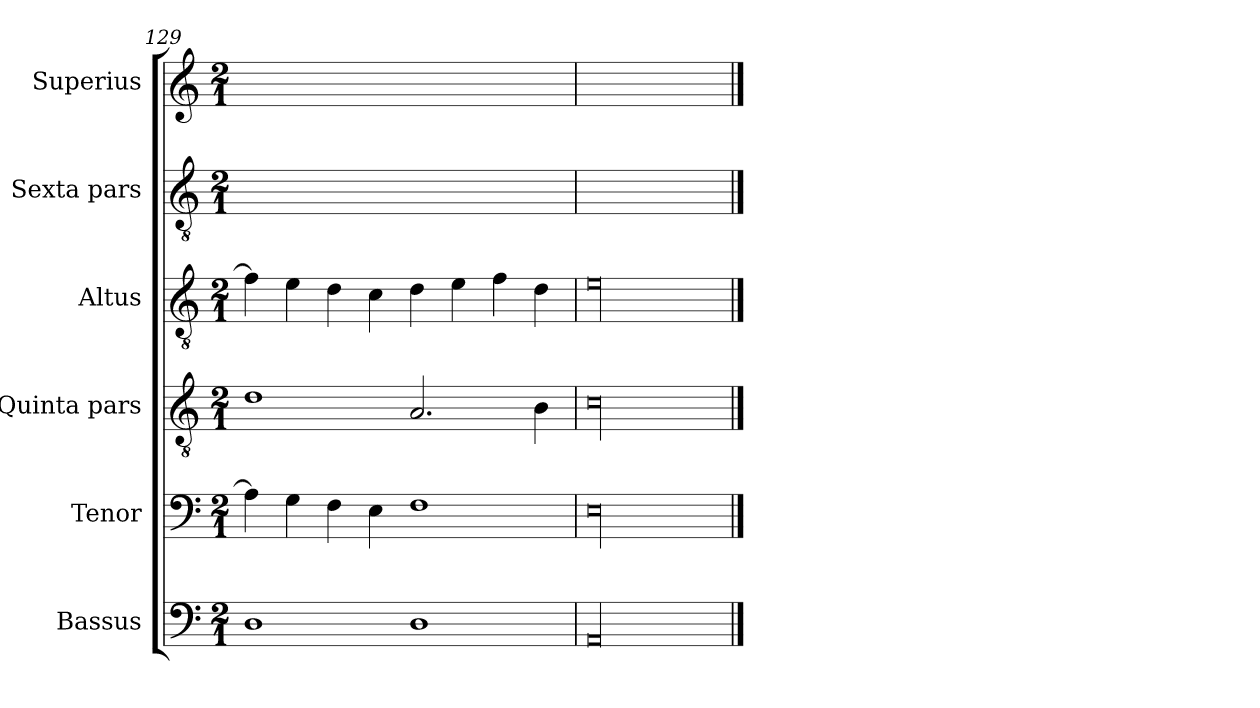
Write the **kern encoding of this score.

**kern	**kern	**kern	**kern	**kern	**kern
*part6	*part5	*part4	*part3	*part2	*part1
*staff6	*staff5	*staff4	*staff3	*staff2	*staff1
*I"Bassus	*I"Tenor	*I"Quinta pars	*I"Altus	*I"Sexta pars	*I"Superius
*I'B	*I'T	*I'Q	*	*I'Sx	*I'S
*clefF4	*clefF4	*clefGv2	*clefGv2	*clefGv2	*clefG2
*k[]	*k[]	*k[]	*k[]	*k[]	*k[]
*M2/1	*M2/1	*M2/1	*M2/1	*M2/1	*M2/1
=129	=129	=129	=129	=129	=129
1D	4A\]	1d	4f\]	0Ayy	0ayy
.	4G\	.	4e\	.	.
.	4F\	.	4d\	.	.
.	4E\	.	4c\	.	.
1D	1F	2.A/	4d\	.	.
.	.	.	4e\	.	.
.	.	.	4f\	.	.
.	.	4B\	4d\	.	.
=130	=130	=130	=130	=130	=130
!LO:N:vis=00	!LO:N:vis=00	!LO:N:vis=00	!LO:N:vis=00	!	!
0AA	0E	0c	0e	0Ayy	0ayy
==	==	==	==	==	==
*-	*-	*-	*-	*-	*-
